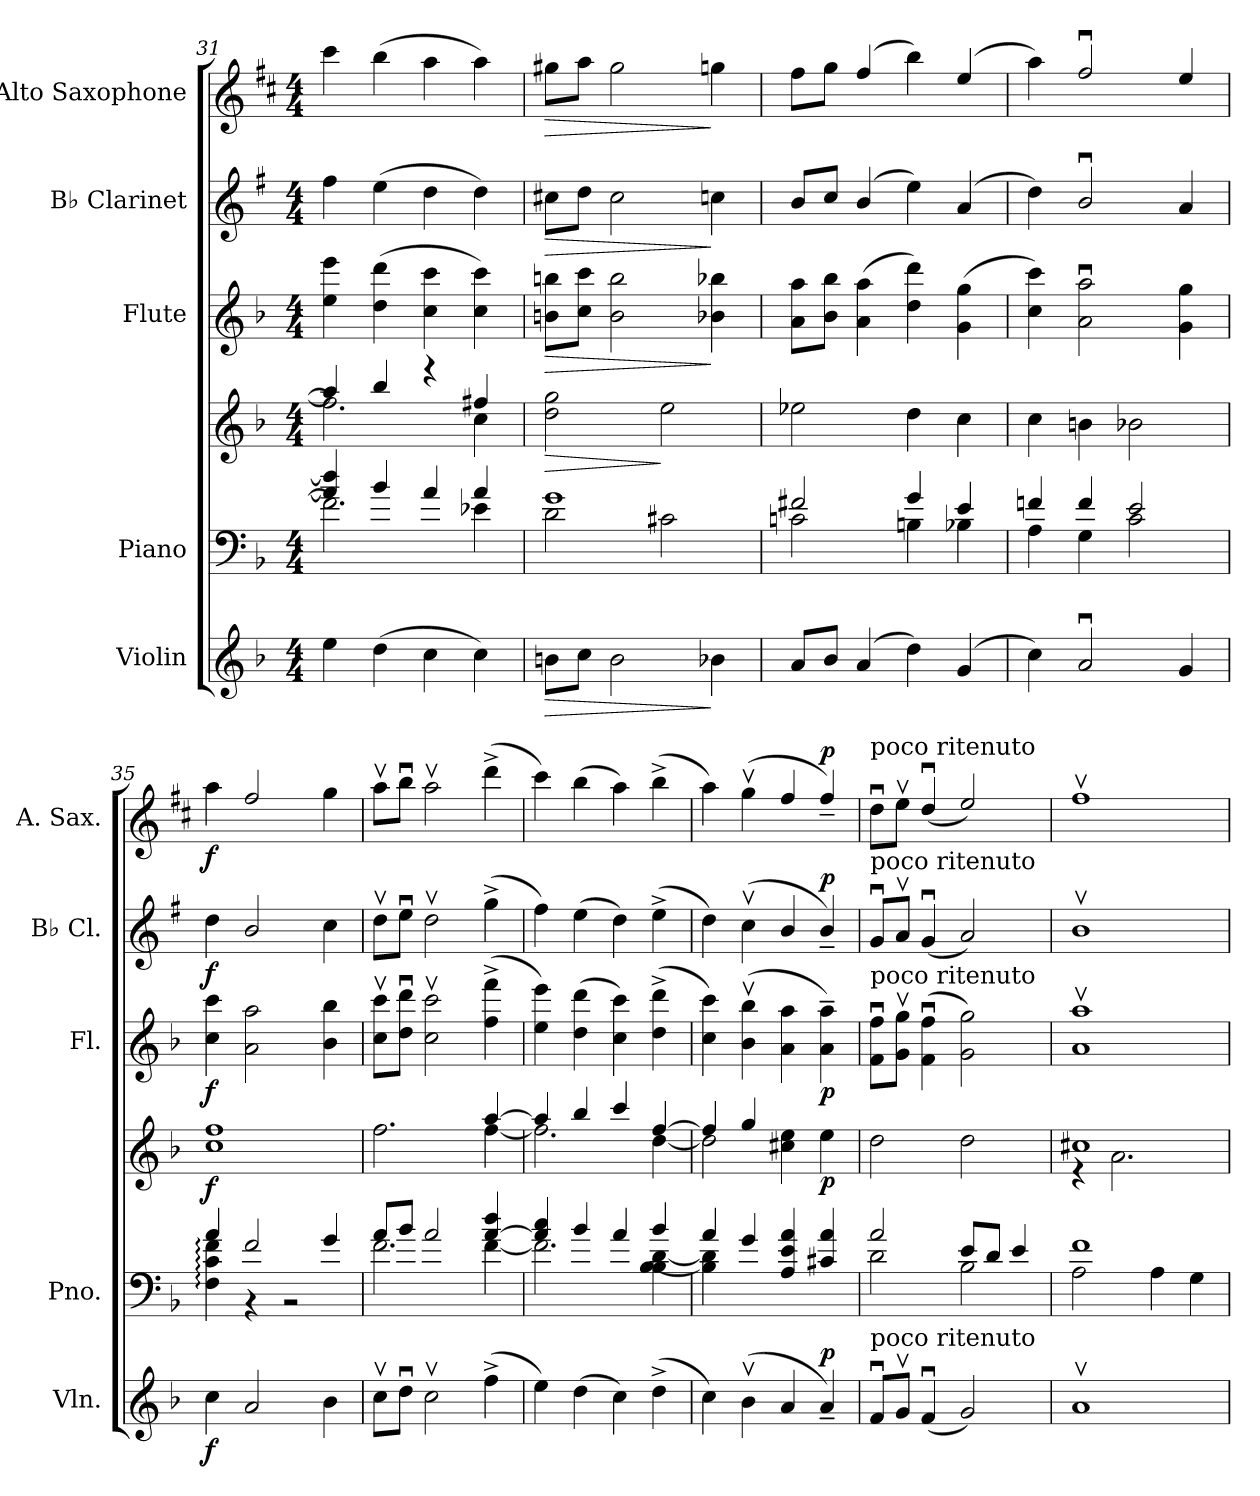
**kern	**dynam	**kern	**kern	**dynam	**kern	**dynam	**kern	**dynam	**kern	**dynam
*part5	*part5	*part4	*part4	*part4	*part3	*part3	*part2	*part2	*part1	*part1
*staff6	*staff6	*staff5	*staff4	*staff4/5	*staff3	*staff3	*staff2	*staff2	*staff1	*staff1
*I"Violin	*	*I"Piano	*	*	*I"Flute	*	*I"B♭ Clarinet	*	*I"Alto Saxophone	*
*I'Vln.	*	*I'Pno.	*	*	*I'Fl.	*	*I'B♭ Cl.	*	*I'A. Sax.	*
*clefG2	*	*clefF4	*clefG2	*	*clefG2	*	*clefG2	*	*clefG2	*
*	*	*	*	*	*	*	*ITrd1c2	*	*ITrd5c9	*
*k[b-]	*	*k[b-]	*k[b-]	*	*k[b-]	*	*k[b-]	*	*k[b-]	*
*M4/4	*	*M4/4	*M4/4	*	*M4/4	*	*M4/4	*	*M4/4	*
=31	=31	=31	=31	=31	=31	=31	=31	=31	=31	=31
*	*	*^	*^	*	*	*	*	*	*	*
4ee\	.	4a/] 4dd/]	2.f\]	4aa/]	2.ff\]	.	4ee\ 4eee\	.	4ee\	.	4ee\	.
(4dd\	.	4b-/	.	4bb-/	.	.	(4dd\ 4ddd\	.	(4dd\	.	(4dd\	.
4cc\	.	4a/	.	4r	.	.	4cc\ 4ccc\	.	4cc\	.	4cc\	.
4cc\)	.	4a/	4e-X\	4ff#X/	4cc\	.	4cc\ 4ccc\)	.	4cc\)	.	4cc\)	.
=32	=32	=32	=32	=32	=32	=32	=32	=32	=32	=32	=32	=32
!	!LO:HP:b	!	!	!	!	!LO:HP:b	!	!LO:HP:b	!	!LO:HP:b	!	!LO:HP:b
*	*	*	*	*v	*v	*	*	*	*	*	*	*
8bn\L	>	1g	2d\	2dd\ 2gg\	>	8bn\ 8bbn\L	>	8bn\L	>	8bn\L	>
8cc\J	.	.	.	.	.	8cc\ 8ccc\J	.	8cc\J	.	8cc\J	.
2b\	.	.	.	.	.	2b\ 2bb\	.	2b\	.	2b\	.
.	.	.	2c#X\	2ee\	]	.	.	.	.	.	.
4b-X\	]	.	.	.	.	4b-X\ 4bb-X\	]	4b-X\	]	4b-X\	]
=33	=33	=33	=33	=33	=33	=33	=33	=33	=33	=33	=33
8a/L	.	2f#X/	2cn\	2ee-X\	.	8a\ 8aa\L	.	8a/L	.	8a\L	.
8b-\J	.	.	.	.	.	8b-\ 8bb-\J	.	8b-/J	.	8b-\J	.
(4a/	.	.	.	.	.	(4a\ 4aa\	.	(4a/	.	(4a/	.
4dd\)	.	4g/	4Bn\	4dd\	.	4dd\ 4ddd\)	.	4dd\)	.	4dd\)	.
(4g/	.	4e/	4B-X\	4cc\	.	(4g\ 4gg\	.	(4g/	.	(4g/	.
=34	=34	=34	=34	=34	=34	=34	=34	=34	=34	=34	=34
4cc\)	.	4fn/	4A\	4cc\	.	4cc\ 4ccc\)	.	4cc\)	.	4cc\)	.
2au/	.	4f/	4G\	4bn\	.	2a\u 2aa\u	.	2au/	.	2au/	.
.	.	2e/	2c\	2b-X\	.	.	.	.	.	.	.
4g/	.	.	.	.	.	4g\ 4gg\	.	4g/	.	4g/	.
=35	=35	=35	=35	=35	=35	=35	=35	=35	=35	=35	=35
!	!LO:DY:b	!	!	!	!LO:DY:b	!	!LO:DY:b	!	!LO:DY:b	!	!LO:DY:b
4cc\	f	4a/	4F\: 4c\: 4f\:	1cc 1ff	f	4cc\ 4ccc\	f	4cc\	f	4cc\	f
2a/	.	2f/	4r	.	.	2a\ 2aa\	.	2a/	.	2a/	.
.	.	.	2r	.	.	.	.	.	.	.	.
4b-\	.	4g/	.	.	.	4b-\ 4bb-\	.	4b-\	.	4b-\	.
=36	=36	=36	=36	=36	=36	=36	=36	=36	=36	=36	=36
*	*	*	*	*^	*	*	*	*	*	*	*
8ccv\L	.	8a/L	2.f\	2.ff\	2.ryy	.	8cc\v 8ccc\vL	.	8ccv\L	.	8ccv\L	.
8ddu\J	.	8b-/J	.	.	.	.	8dd\u 8ddd\uJ	.	8ddu\J	.	8ddu\J	.
2ccv\	.	2a/	.	.	.	.	2cc\v 2ccc\v	.	2ccv\	.	2ccv\	.
(4ff^\	.	[4a/ 4dd/	[4f\	[4aa/	[4ff\	.	(4ff\^ 4fff\^	.	(4ff^\	.	(4ff^\	.
!!LO:LB:g=z
=37	=37	=37	=37	=37	=37	=37	=37	=37	=37	=37	=37	=37
4ee\)	.	4a/] 4cc/	2.f\]	4aa/]	2.ff\]	.	4ee\ 4eee\)	.	4ee\)	.	4ee\)	.
(4dd\	.	4b-/	.	4bb-/	.	.	(4dd\ 4ddd\	.	(4dd\	.	(4dd\	.
4cc\)	.	4a/	.	4ccc/	.	.	4cc\ 4ccc\)	.	4cc\)	.	4cc\)	.
(4dd^\	.	4b-/	[4B-\ 4B-\ [4d\	[4ff/	[4dd\	.	(4dd\^ 4ddd\^	.	(4dd^\	.	(4dd^\	.
=38	=38	=38	=38	=38	=38	=38	=38	=38	=38	=38	=38	=38
4cc\)	.	4a/	4B-\] 4d\]	4ff/]	2dd\]	.	4cc\ 4ccc\)	.	4cc\)	.	4cc\)	.
(4b-v\	.	4g/	2.ryy	4gg/	.	.	(4b-\v 4bb-\v	.	(4b-v\	.	(4b-v\	.
4a/	.	4A/ 4e/ 4a/	.	4cc#X\ 4ee\	2ryy	.	4a\ 4aa\	.	4a/	.	4a/	.
!	!LO:DY:a	!	!	!	!	!LO:DY:b	!	!LO:DY:b	!	!LO:DY:a	!	!LO:DY:a
4a~/)	p	4c#X/ 4a/	.	4ee\	.	p	4a\~ 4aa\~)	p	4a~/)	p	4a~/)	p
*	*	*	*	*v	*v	*	*	*	*	*	*	*
=39	=39	=39	=39	=39	=39	=39	=39	=39	=39	=39	=39
!	!	!	!	!	!	!	!	!	!	!LO:TX:a:t=poco ritenuto	!
!	!	!	!	!	!	!	!	!LO:TX:a:t=poco ritenuto	!	!	!
!	!	!	!	!	!	!LO:TX:a:t=poco ritenuto	!	!	!	!	!
!LO:TX:a:t=poco ritenuto	!	!	!	!	!	!	!	!	!	!	!
8fu/L	.	2a/	2d\	2dd\	.	8f\u 8ff\uL	.	8fu/L	.	8fu\L	.
8gv/J	.	.	.	.	.	8g\v 8gg\vJ	.	8gv/J	.	8gv\J	.
(4fu/	.	.	.	.	.	(4f\u 4ff\u	.	(4fu/	.	(4fu/	.
2g/)	.	8e/L	2B-\	2dd\	.	2g\ 2gg\)	.	2g/)	.	2g/)	.
.	.	8d/J	.	.	.	.	.	.	.	.	.
.	.	4e/	.	.	.	.	.	.	.	.	.
=40	=40	=40	=40	=40	=40	=40	=40	=40	=40	=40	=40
*	*	*	*	*^	*	*	*	*	*	*	*
1av	.	1f	2A\	1cc#X	4r	.	1av 1aav	.	1av	.	1av	.
.	.	.	.	.	2.a\	.	.	.	.	.	.	.
.	.	.	4A\	.	.	.	.	.	.	.	.	.
.	.	.	4G\	.	.	.	.	.	.	.	.	.
*	*	*v	*v	*	*	*	*	*	*	*	*	*
*	*	*	*v	*v	*	*	*	*	*	*	*
=	=	=	=	=	=	=	=	=	=	=
*-	*-	*-	*-	*-	*-	*-	*-	*-	*-	*-
